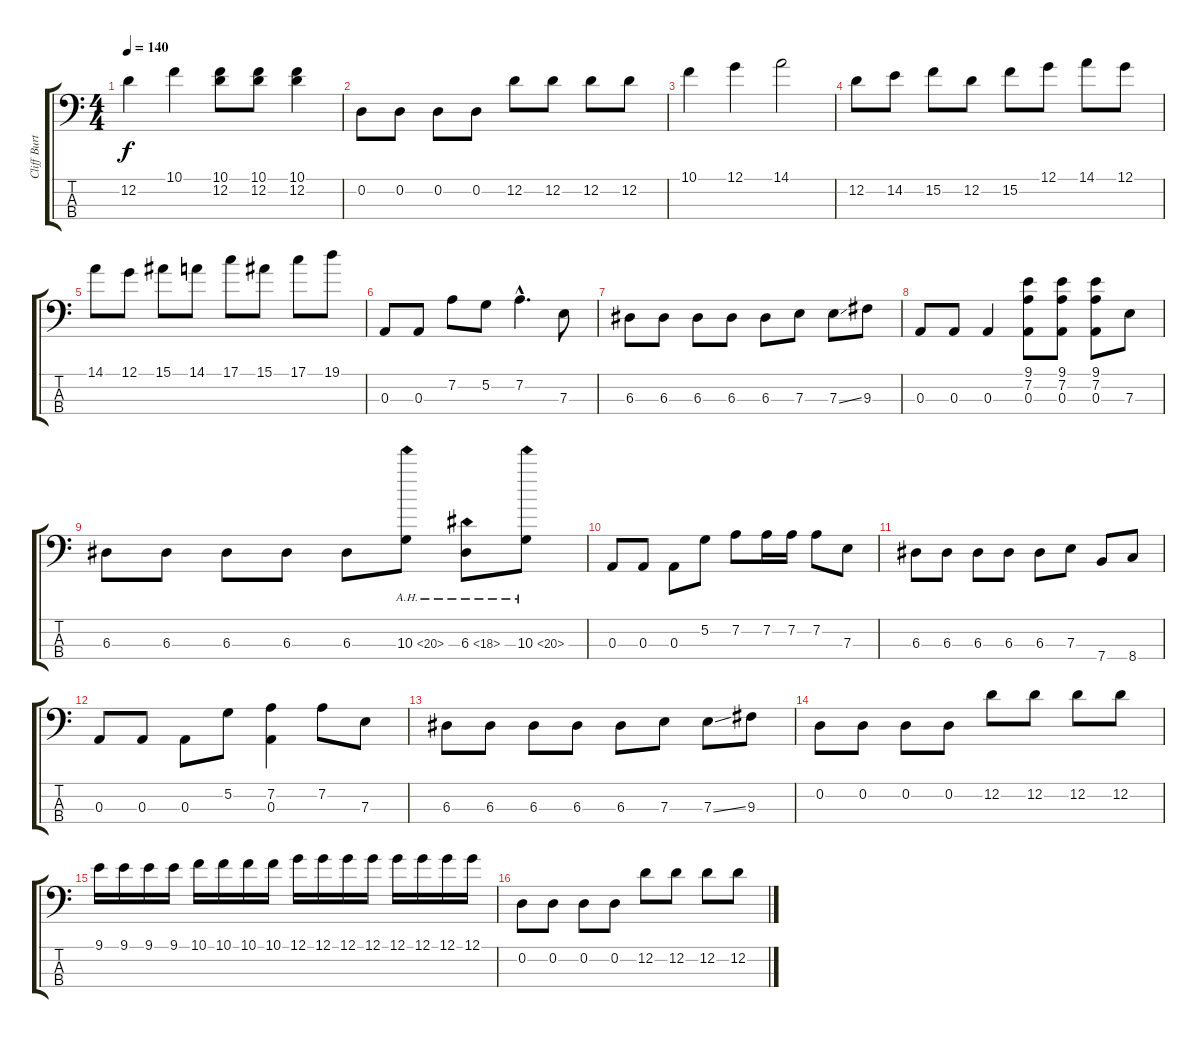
\track ("Cliff Burton (Bass)" "Cliff Burt") {instrument electricbassfinger}
\staff {score tabs}
\tuning (G2 D2 A1 E1) {hide}
\ts (4 4)
\tempo 140
\clef f4
\ks c
12.2.4{dy f} 10.1.4 (10.1 12.2).8 (10.1 12.2).8 (10.1 12.2).4 |
0.2.8 0.2.8 0.2.8 0.2.8 12.2.8 12.2.8 12.2.8 12.2.8 |
10.1.4 12.1.4 14.1.2 |
12.2.8 14.2.8 15.2.8 12.2.8 15.2.8 12.1.8 14.1.8 12.1.8 |
14.1.8 12.1.8 15.1.8 14.1.8 17.1.8 15.1.8 17.1.8 19.1.8 |
0.3.8 0.3.8 7.2.8 5.2.8 7.2{hac}.4{d} 7.3.8 |
6.3.8 6.3.8 6.3.8 6.3.8 6.3.8 7.3.8 7.3{ss}.8 9.3.8 |
0.3.8 0.3.8 0.3.4 (9.1 7.2 0.3).8 (9.1 7.2 0.3).8 (9.1 7.2 0.3).8 7.3.8 |
6.3.8 6.3.8 6.3.8 6.3.8 6.3.8 10.3{ah 10}.8 6.3{ah 12}.8 10.3{ah 10}.8 |
0.3.8 0.3.8 0.3.8 5.2.8 7.2.8 7.2.16 7.2.16 7.2.8 7.3.8 |
6.3.8 6.3.8 6.3.8 6.3.8 6.3.8 7.3.8 7.4.8 8.4.8 |
0.3.8 0.3.8 0.3.8 5.2.8 (7.2 0.3).4 7.2.8 7.3.8 |
6.3.8 6.3.8 6.3.8 6.3.8 6.3.8 7.3.8 7.3{ss}.8 9.3.8 |
0.2.8 0.2.8 0.2.8 0.2.8 12.2.8 12.2.8 12.2.8 12.2.8 |
9.1.16 9.1.16 9.1.16 9.1.16 10.1.16 10.1.16 10.1.16 10.1.16 12.1.16 12.1.16 12.1.16 12.1.16 12.1.16 12.1.16 12.1.16 12.1.16 |
0.2.8 0.2.8 0.2.8 0.2.8 12.2.8 12.2.8 12.2.8 12.2.8
